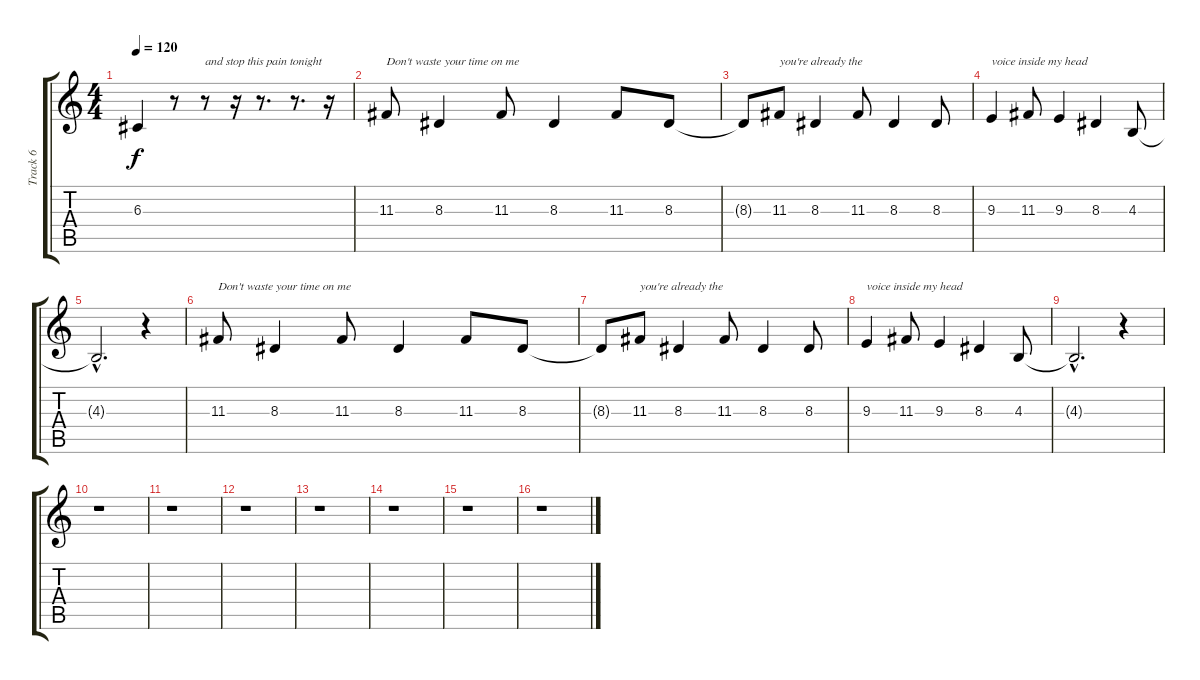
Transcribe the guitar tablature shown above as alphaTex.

\track ("Track 6" "Track 6") {instrument tenorsax}
\staff {score tabs}
\tuning (E4 B3 G3 D3 A2 E2) {hide}
\ts (4 4)
\tempo 120
\clef g2
\ks c
6.3{t}.4{dy f} r.8 r.8{txt "and stop this pain tonight"} r.16 r.8{d} r.8{d} r.16 |
11.3.8{txt "Don't waste your time on me"} 8.3.4 11.3.8 8.3.4 11.3.8 8.3.8 |
8.3{t}.8 11.3.8{txt "you're already the"} 8.3.4 11.3.8 8.3.4 8.3.8 |
9.3.4{txt "voice inside my head"} 11.3.8 9.3.4 8.3.4 4.3.8 |
4.3{hac t}.2{d} r.4 |
11.3.8{txt "Don't waste your time on me"} 8.3.4 11.3.8 8.3.4 11.3.8 8.3.8 |
8.3{t}.8 11.3.8{txt "you're already the"} 8.3.4 11.3.8 8.3.4 8.3.8 |
9.3.4{txt "voice inside my head"} 11.3.8 9.3.4 8.3.4 4.3.8 |
4.3{hac t}.2{d} r.4 |
r.1 |
r.1 |
r.1 |
r.1 |
r.1 |
r.1 |
r.1
